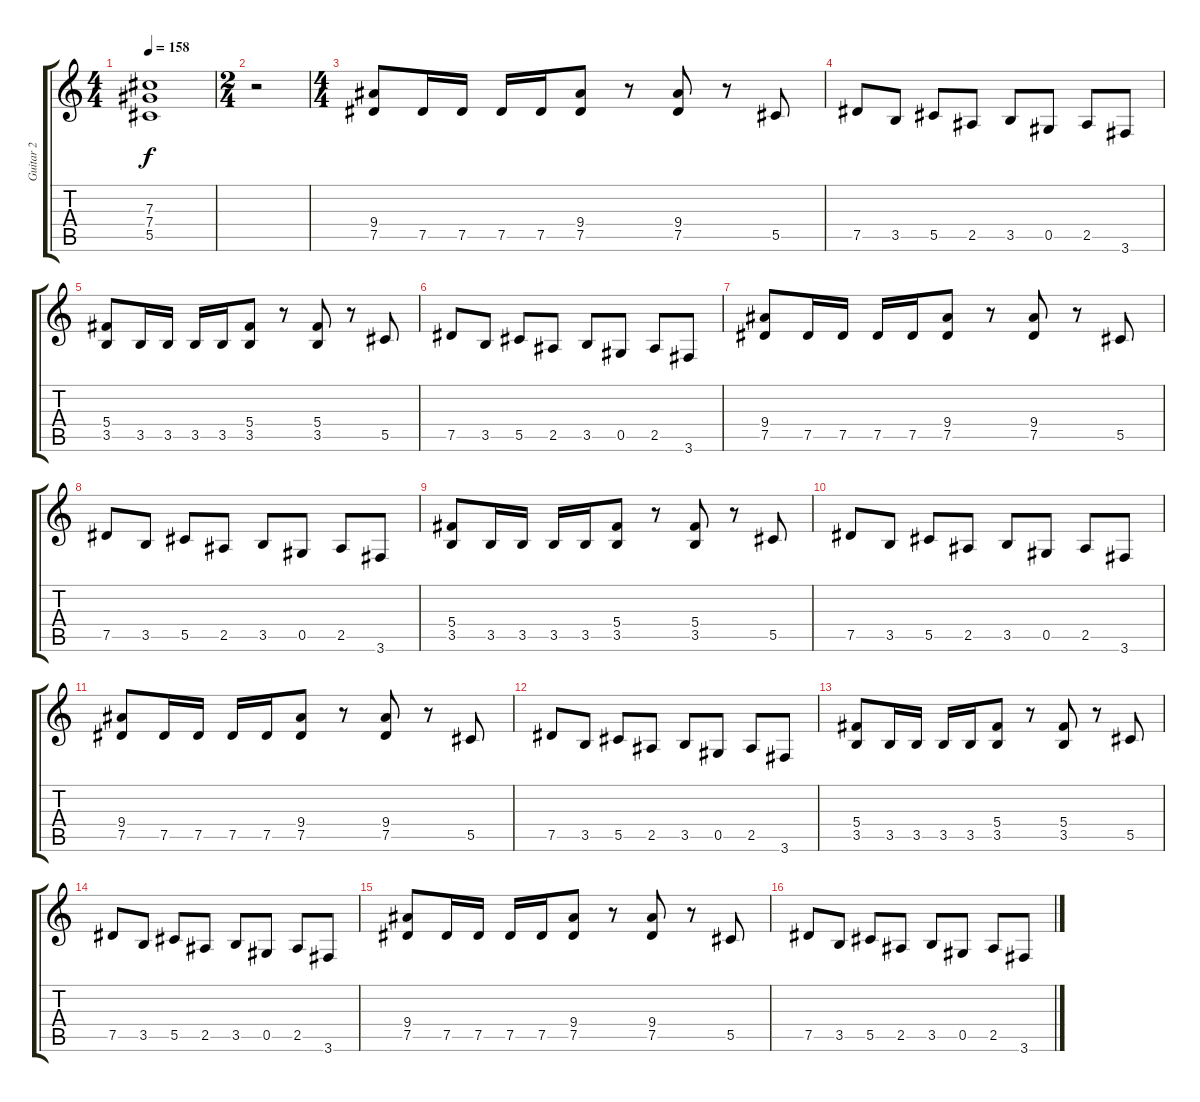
\track ("Guitar 2" "Guitar 2") {instrument distortionguitar}
\staff {score tabs}
\tuning (Eb4 Bb3 Gb3 Db3 Ab2 Eb2) {hide}
\ts (4 4)
\tempo 158
\clef g2
\ks c
(7.3{t} 7.4{t} 5.5{t}).1{dy f} |
\ts (2 4)
r.2 |
\ts (4 4)
(9.4 7.5).8 7.5.16 7.5.16 7.5.16 7.5.16 (9.4 7.5).8 r.8 (9.4 7.5).8 r.8 5.5.8 |
7.5.8 3.5.8 5.5.8 2.5.8 3.5.8 0.5.8 2.5.8 3.6.8 |
(5.4 3.5).8 3.5.16 3.5.16 3.5.16 3.5.16 (5.4 3.5).8 r.8 (5.4 3.5).8 r.8 5.5.8 |
7.5.8 3.5.8 5.5.8 2.5.8 3.5.8 0.5.8 2.5.8 3.6.8 |
(9.4 7.5).8 7.5.16 7.5.16 7.5.16 7.5.16 (9.4 7.5).8 r.8 (9.4 7.5).8 r.8 5.5.8 |
7.5.8 3.5.8 5.5.8 2.5.8 3.5.8 0.5.8 2.5.8 3.6.8 |
(5.4 3.5).8 3.5.16 3.5.16 3.5.16 3.5.16 (5.4 3.5).8 r.8 (5.4 3.5).8 r.8 5.5.8 |
7.5.8 3.5.8 5.5.8 2.5.8 3.5.8 0.5.8 2.5.8 3.6.8 |
(9.4 7.5).8 7.5.16 7.5.16 7.5.16 7.5.16 (9.4 7.5).8 r.8 (9.4 7.5).8 r.8 5.5.8 |
7.5.8 3.5.8 5.5.8 2.5.8 3.5.8 0.5.8 2.5.8 3.6.8 |
(5.4 3.5).8 3.5.16 3.5.16 3.5.16 3.5.16 (5.4 3.5).8 r.8 (5.4 3.5).8 r.8 5.5.8 |
7.5.8 3.5.8 5.5.8 2.5.8 3.5.8 0.5.8 2.5.8 3.6.8 |
(9.4 7.5).8 7.5.16 7.5.16 7.5.16 7.5.16 (9.4 7.5).8 r.8 (9.4 7.5).8 r.8 5.5.8 |
7.5.8 3.5.8 5.5.8 2.5.8 3.5.8 0.5.8 2.5.8 3.6.8
